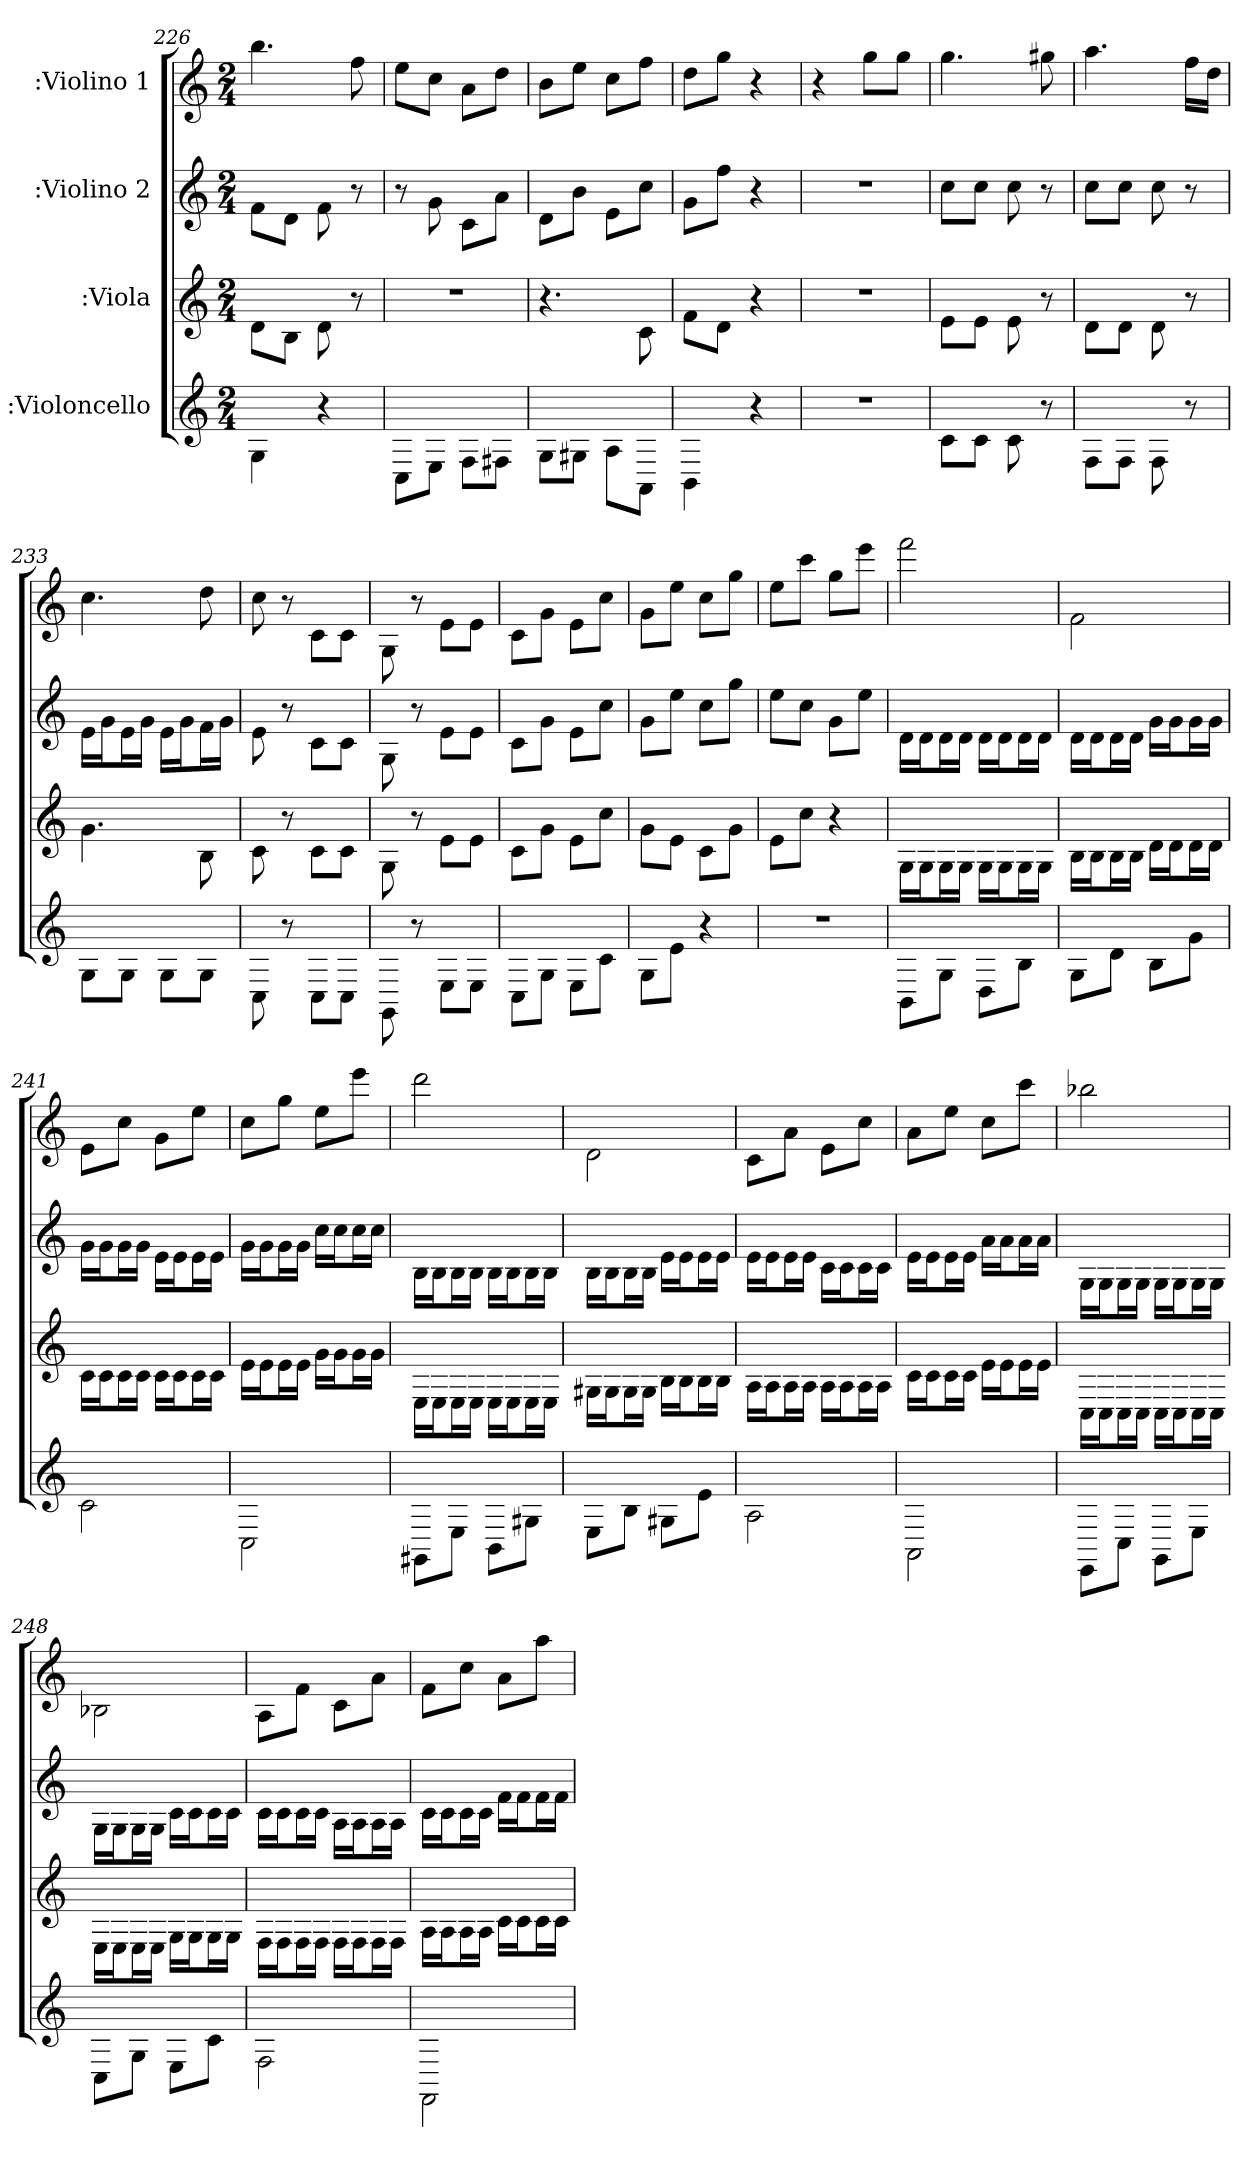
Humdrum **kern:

**kern	**kern	**kern	**kern
*part4	*part3	*part2	*part1
*staff4	*staff3	*staff2	*staff1
*I":Violoncello	*I":Viola	*I":Violino 2	*I":Violino 1
*k[]	*k[]	*k[]	*k[]
*C:	*C:	*C:	*C:
*M2/4	*M2/4	*M2/4	*M2/4
=226	=226	=226	=226
4G\	8d\L	8f\L	4.bb\
.	8B\J	8d\J	.
4r	8d\	8f\	.
.	8r	8r	8ff\
=227	=227	=227	=227
8C\L	2r	8r	8ee\L
8E\J	.	8g\	8cc\J
8F\L	.	8c\L	8a\L
8F#X\J	.	8a\J	8dd\J
=228	=228	=228	=228
8G\L	4.r	8d\L	8b\L
8G#X\J	.	8b\J	8ee\J
8A\L	.	8e\L	8cc\L
8AA\J	8c\	8cc\J	8ff\J
=229	=229	=229	=229
4BB\	8f\L	8g\L	8dd\L
.	8d\J	8ff\J	8gg\J
4r	4r	4r	4r
=230	=230	=230	=230
2r	2r	2r	4r
.	.	.	8gg\L
.	.	.	8gg\J
=231	=231	=231	=231
8c\L	8e\L	8cc\L	4.gg\
8c\J	8e\J	8cc\J	.
8c\	8e\	8cc\	.
8r	8r	8r	8gg#X\
=232	=232	=232	=232
8F\L	8d\L	8cc\L	4.aa\
8F\J	8d\J	8cc\J	.
8F\	8d\	8cc\	.
8r	8r	8r	16ff\LL
.	.	.	16dd\JJ
=233	=233	=233	=233
8G\L	4.g\	16e\LL	4.cc\
.	.	16g\J	.
8G\J	.	16e\L	.
.	.	16g\JJ	.
8G\L	.	16e\LL	.
.	.	16g\J	.
8G\J	8B\	16f\L	8dd\
.	.	16g\JJ	.
=234	=234	=234	=234
8C\	8c\	8e\	8cc\
8r	8r	8r	8r
8C\L	8c\L	8c\L	8c\L
8C\J	8c\J	8c\J	8c\J
=235	=235	=235	=235
8GG\	8G\	8G\	8G\
8r	8r	8r	8r
8E\L	8e\L	8e\L	8e\L
8E\J	8e\J	8e\J	8e\J
=236	=236	=236	=236
8C\L	8c\L	8c\L	8c\L
8G\J	8g\J	8g\J	8g\J
8E\L	8e\L	8e\L	8e\L
8c\J	8cc\J	8cc\J	8cc\J
=237	=237	=237	=237
8G\L	8g\L	8g\L	8g\L
8e\J	8e\J	8ee\J	8ee\J
4r	8c\L	8cc\L	8cc\L
.	8g\J	8gg\J	8gg\J
=238	=238	=238	=238
2r	8e\L	8ee\L	8ee\L
.	8cc\J	8cc\J	8ccc\J
.	4r	8g\L	8gg\L
.	.	8ee\J	8eee\J
=239	=239	=239	=239
8BB\L	16G\LL	16d\LL	2fff\
.	16G\J	16d\J	.
8G\J	16G\L	16d\L	.
.	16G\JJ	16d\JJ	.
8D\L	16G\LL	16d\LL	.
.	16G\J	16d\J	.
8B\J	16G\L	16d\L	.
.	16G\JJ	16d\JJ	.
=240	=240	=240	=240
8G\L	16B\LL	16d\LL	2f\
.	16B\J	16d\J	.
8d\J	16B\L	16d\L	.
.	16B\JJ	16d\JJ	.
8B\L	16d\LL	16g\LL	.
.	16d\J	16g\J	.
8g\J	16d\L	16g\L	.
.	16d\JJ	16g\JJ	.
=241	=241	=241	=241
2c\	16c\LL	16g\LL	8e\L
.	16c\J	16g\J	.
.	16c\L	16g\L	8cc\J
.	16c\JJ	16g\JJ	.
.	16c\LL	16e\LL	8g\L
.	16c\J	16e\J	.
.	16c\L	16e\L	8ee\J
.	16c\JJ	16e\JJ	.
=242	=242	=242	=242
2C\	16e\LL	16g\LL	8cc\L
.	16e\J	16g\J	.
.	16e\L	16g\L	8gg\J
.	16e\JJ	16g\JJ	.
.	16g\LL	16cc\LL	8ee\L
.	16g\J	16cc\J	.
.	16g\L	16cc\L	8eee\J
.	16g\JJ	16cc\JJ	.
=243	=243	=243	=243
8GG#X\L	16E\LL	16B\LL	2ddd\
.	16E\J	16B\J	.
8E\J	16E\L	16B\L	.
.	16E\JJ	16B\JJ	.
8BB\L	16E\LL	16B\LL	.
.	16E\J	16B\J	.
8G#\J	16E\L	16B\L	.
.	16E\JJ	16B\JJ	.
=244	=244	=244	=244
8E\L	16G#X\LL	16B\LL	2d\
.	16G#\J	16B\J	.
8B\J	16G#\L	16B\L	.
.	16G#\JJ	16B\JJ	.
8G#X\L	16B\LL	16e\LL	.
.	16B\J	16e\J	.
8e\J	16B\L	16e\L	.
.	16B\JJ	16e\JJ	.
=245	=245	=245	=245
2A\	16A\LL	16e\LL	8c\L
.	16A\J	16e\J	.
.	16A\L	16e\L	8a\J
.	16A\JJ	16e\JJ	.
.	16A\LL	16c\LL	8e\L
.	16A\J	16c\J	.
.	16A\L	16c\L	8cc\J
.	16A\JJ	16c\JJ	.
=246	=246	=246	=246
2AA\	16c\LL	16e\LL	8a\L
.	16c\J	16e\J	.
.	16c\L	16e\L	8ee\J
.	16c\JJ	16e\JJ	.
.	16e\LL	16a\LL	8cc\L
.	16e\J	16a\J	.
.	16e\L	16a\L	8ccc\J
.	16e\JJ	16a\JJ	.
=247	=247	=247	=247
8EE\L	16C\LL	16G\LL	2bb-X\
.	16C\J	16G\J	.
8C\J	16C\L	16G\L	.
.	16C\JJ	16G\JJ	.
8GG\L	16C\LL	16G\LL	.
.	16C\J	16G\J	.
8E\J	16C\L	16G\L	.
.	16C\JJ	16G\JJ	.
=248	=248	=248	=248
8C\L	16E\LL	16G\LL	2B-X\
.	16E\J	16G\J	.
8G\J	16E\L	16G\L	.
.	16E\JJ	16G\JJ	.
8E\L	16G\LL	16c\LL	.
.	16G\J	16c\J	.
8c\J	16G\L	16c\L	.
.	16G\JJ	16c\JJ	.
=249	=249	=249	=249
2F\	16F\LL	16c\LL	8A\L
.	16F\J	16c\J	.
.	16F\L	16c\L	8f\J
.	16F\JJ	16c\JJ	.
.	16F\LL	16A\LL	8c\L
.	16F\J	16A\J	.
.	16F\L	16A\L	8a\J
.	16F\JJ	16A\JJ	.
=250	=250	=250	=250
2FF\	16A\LL	16c\LL	8f\L
.	16A\J	16c\J	.
.	16A\L	16c\L	8cc\J
.	16A\JJ	16c\JJ	.
.	16c\LL	16f\LL	8a\L
.	16c\J	16f\J	.
.	16c\L	16f\L	8aa\J
.	16c\JJ	16f\JJ	.
=	=	=	=
*-	*-	*-	*-
